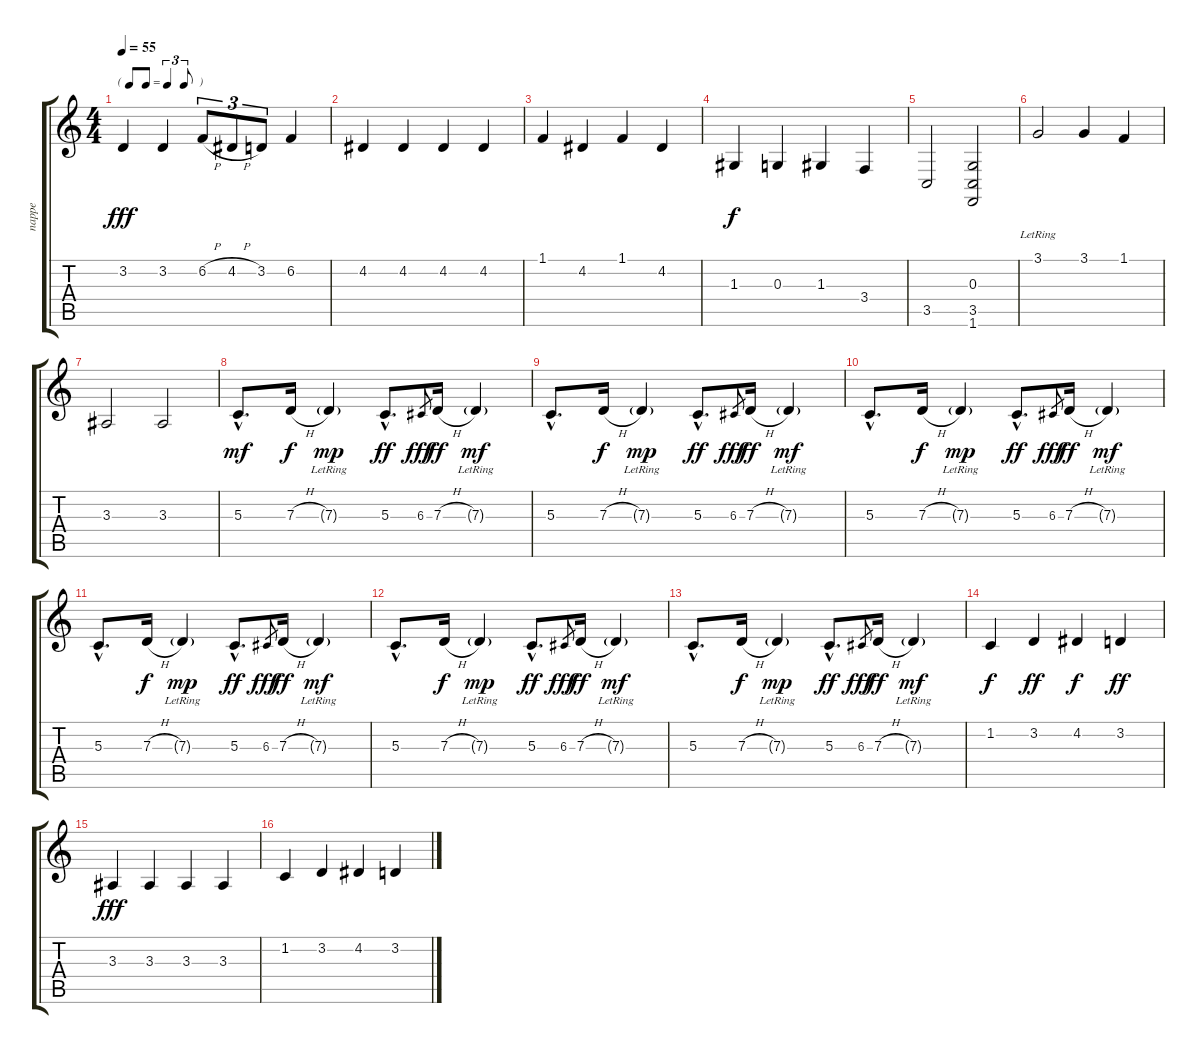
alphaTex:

\track ("nappe" "nappe") {instrument lead3calliope}
\staff {score tabs}
\tuning (E4 B3 G3 D3 A2 E2) {hide}
\ts (4 4)
\tf triplet8th
\tempo 55
\clef g2
\ks c
3.2.4{dy fff} 3.2.4 6.2{h}.8{tu (3 2)} 4.2{h}.8{tu (3 2)} 3.2.8{tu (3 2)} 6.2.4 |
4.2.4 4.2.4 4.2.4 4.2.4 |
1.1.4 4.2.4 1.1.4 4.2.4 |
1.3.4{dy f} 0.3.4 1.3.4 3.4.4 |
3.5.2 (0.3 3.5 1.6).2 |
3.1{lr}.2 3.1.4 1.1.4 |
3.3.2 3.3.2 |
5.3{hac}.8{d dy mf} 7.3{h}.16{dy f} 7.3{g lr}.4{dy mp} 5.3{hac}.8{d dy ff} 6.3.8{gr dy fff} 7.3{h}.16{dy ff} 7.3{g lr}.4{dy mf} |
5.3{hac}.8{d} 7.3{h}.16{dy f} 7.3{g lr}.4{dy mp} 5.3{hac}.8{d dy ff} 6.3.8{gr dy fff} 7.3{h}.16{dy ff} 7.3{g lr}.4{dy mf} |
5.3{hac}.8{d} 7.3{h}.16{dy f} 7.3{g lr}.4{dy mp} 5.3{hac}.8{d dy ff} 6.3.8{gr dy fff} 7.3{h}.16{dy ff} 7.3{g lr}.4{dy mf} |
5.3{hac}.8{d} 7.3{h}.16{dy f} 7.3{g lr}.4{dy mp} 5.3{hac}.8{d dy ff} 6.3.8{gr dy fff} 7.3{h}.16{dy ff} 7.3{g lr}.4{dy mf} |
5.3{hac}.8{d} 7.3{h}.16{dy f} 7.3{g lr}.4{dy mp} 5.3{hac}.8{d dy ff} 6.3.8{gr dy fff} 7.3{h}.16{dy ff} 7.3{g lr}.4{dy mf} |
5.3{hac}.8{d} 7.3{h}.16{dy f} 7.3{g lr}.4{dy mp} 5.3{hac}.8{d dy ff} 6.3.8{gr dy fff} 7.3{h}.16{dy ff} 7.3{g lr}.4{dy mf} |
1.2.4{dy f} 3.2.4{dy ff} 4.2.4{dy f} 3.2.4{dy ff} |
3.3.4{dy fff} 3.3.4 3.3.4 3.3.4 |
1.2.4 3.2.4 4.2.4 3.2.4
